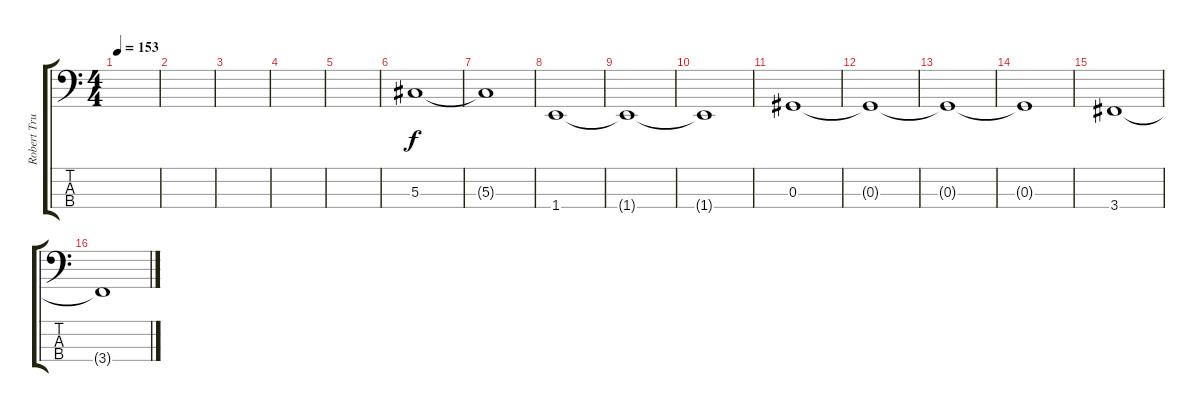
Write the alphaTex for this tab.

\track ("Robert Trujillo" "Robert Tru") {instrument electricbassfinger}
\staff {score tabs}
\tuning (Gb2 Db2 Ab1 Eb1) {hide}
\ts (4 4)
\tempo 153
\clef f4
\ks c
|
|
|
|
|
5.3.1 |
5.3{t}.1 |
1.4.1 |
1.4{t}.1 |
1.4{t}.1 |
0.3.1 |
0.3{t}.1 |
0.3{t}.1 |
0.3{t}.1 |
3.4.1 |
3.4{t}.1
